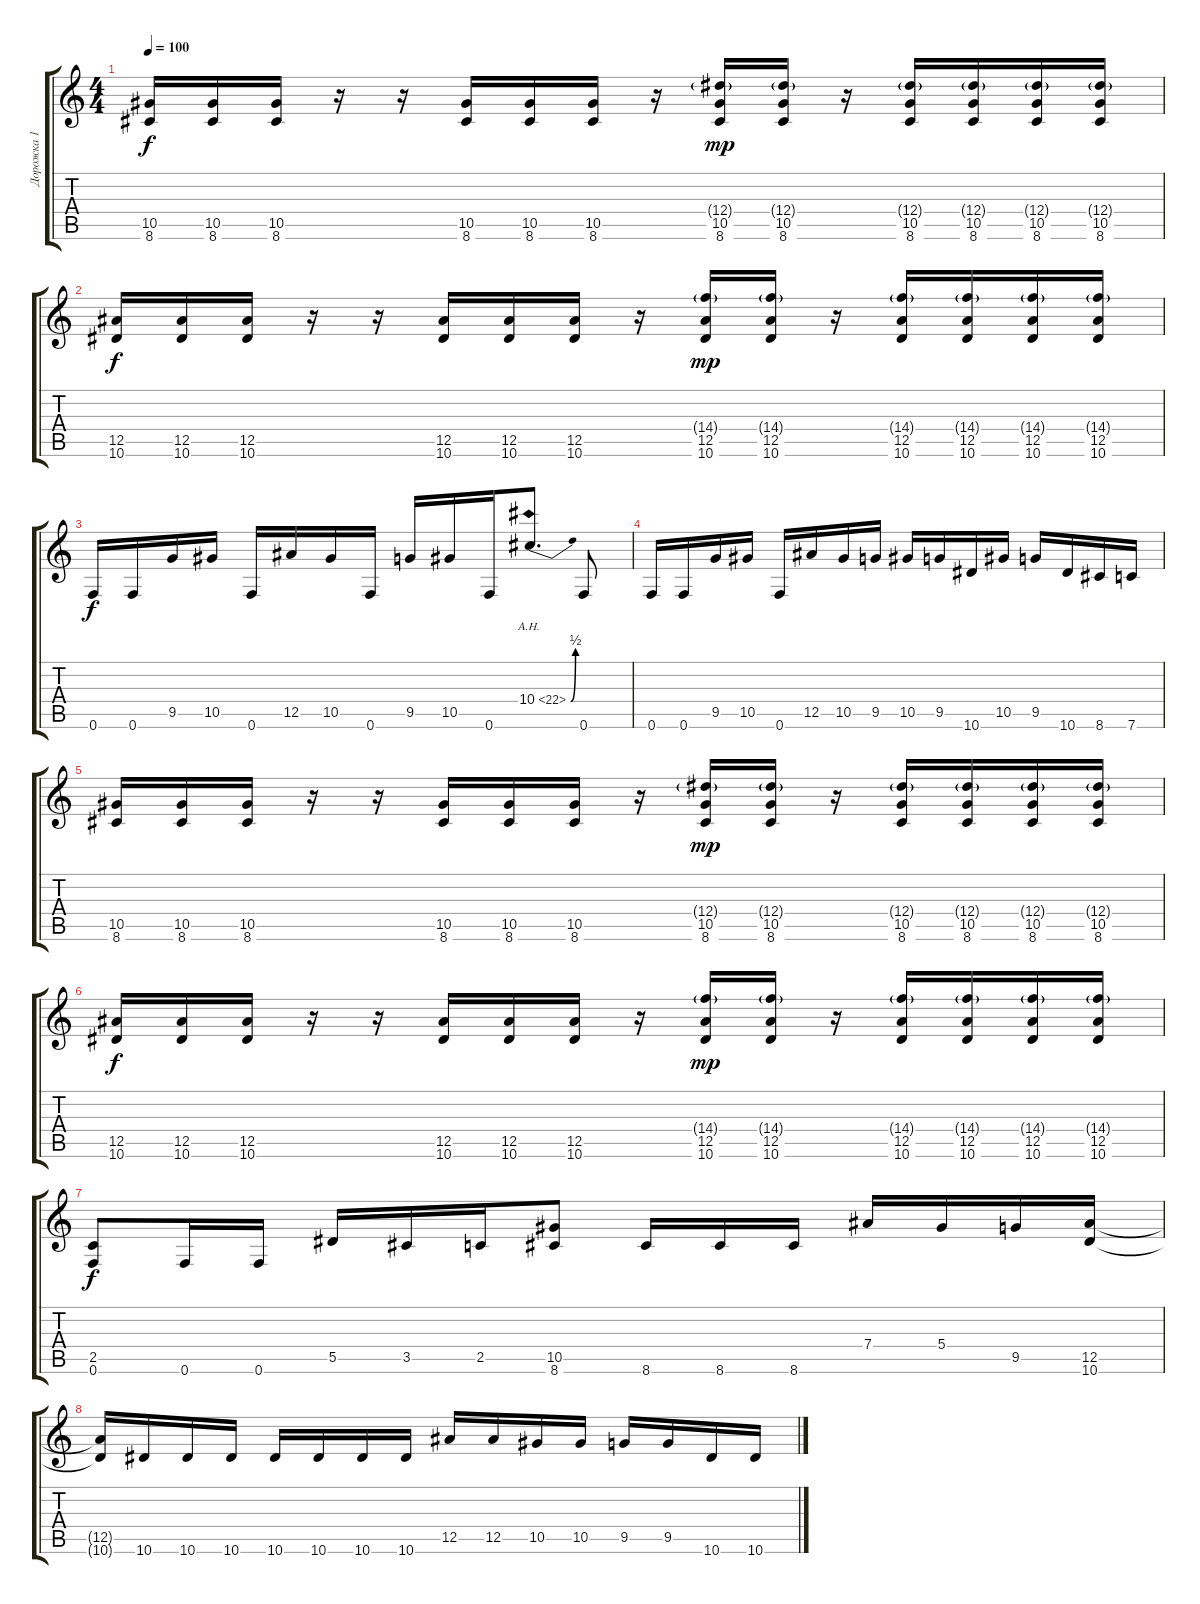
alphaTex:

\track ("Дорожка 1" "Дорожка 1") {instrument distortionguitar}
\staff {score tabs}
\tuning (F4 C4 Ab3 Eb3 Bb2 F2) {hide}
\ts (4 4)
\tempo 100
\clef g2
\ks c
(10.5 8.6).16{dy f} (10.5 8.6).16 (10.5 8.6).16 r.16 r.16 (10.5 8.6).16 (10.5 8.6).16 (10.5 8.6).16 r.16 (12.4{g} 10.5 8.6).16{dy mp} (12.4{g} 10.5 8.6).16 r.16 (12.4{g} 10.5 8.6).16 (12.4{g} 10.5 8.6).16 (12.4{g} 10.5 8.6).16 (12.4{g} 10.5 8.6).16 |
(12.5 10.6).16{dy f} (12.5 10.6).16 (12.5 10.6).16 r.16 r.16 (12.5 10.6).16 (12.5 10.6).16 (12.5 10.6).16 r.16 (14.4{g} 12.5 10.6).16{dy mp} (14.4{g} 12.5 10.6).16 r.16 (14.4{g} 12.5 10.6).16 (14.4{g} 12.5 10.6).16 (14.4{g} 12.5 10.6).16 (14.4{g} 12.5 10.6).16 |
0.6.16{dy f} 0.6.16 9.5.16 10.5.16 0.6.16 12.5.16 10.5.16 0.6.16 9.5.16 10.5.16 0.6.16 10.4{be (bend 0 0 60 2) ah 12}.8{d} 0.6.8 |
0.6.16 0.6.16 9.5.16 10.5.16 0.6.16 12.5.16 10.5.16 9.5.16 10.5.16 9.5.16 10.6.16 10.5.16 9.5.16 10.6.16 8.6.16 7.6.16 |
(10.5 8.6).16 (10.5 8.6).16 (10.5 8.6).16 r.16 r.16 (10.5 8.6).16 (10.5 8.6).16 (10.5 8.6).16 r.16 (12.4{g} 10.5 8.6).16{dy mp} (12.4{g} 10.5 8.6).16 r.16 (12.4{g} 10.5 8.6).16 (12.4{g} 10.5 8.6).16 (12.4{g} 10.5 8.6).16 (12.4{g} 10.5 8.6).16 |
(12.5 10.6).16{dy f} (12.5 10.6).16 (12.5 10.6).16 r.16 r.16 (12.5 10.6).16 (12.5 10.6).16 (12.5 10.6).16 r.16 (14.4{g} 12.5 10.6).16{dy mp} (14.4{g} 12.5 10.6).16 r.16 (14.4{g} 12.5 10.6).16 (14.4{g} 12.5 10.6).16 (14.4{g} 12.5 10.6).16 (14.4{g} 12.5 10.6).16 |
(2.5 0.6).8{dy f} 0.6.16 0.6.16 5.5.16 3.5.16 2.5.16 (10.5 8.6).8 8.6.16 8.6.16 8.6.16 7.4.16 5.4.16 9.5.16 (12.5 10.6).16 |
(12.5{t} 10.6{t}).16 10.6.16 10.6.16 10.6.16 10.6.16 10.6.16 10.6.16 10.6.16 12.5.16 12.5.16 10.5.16 10.5.16 9.5.16 9.5.16 10.6.16 10.6.16
